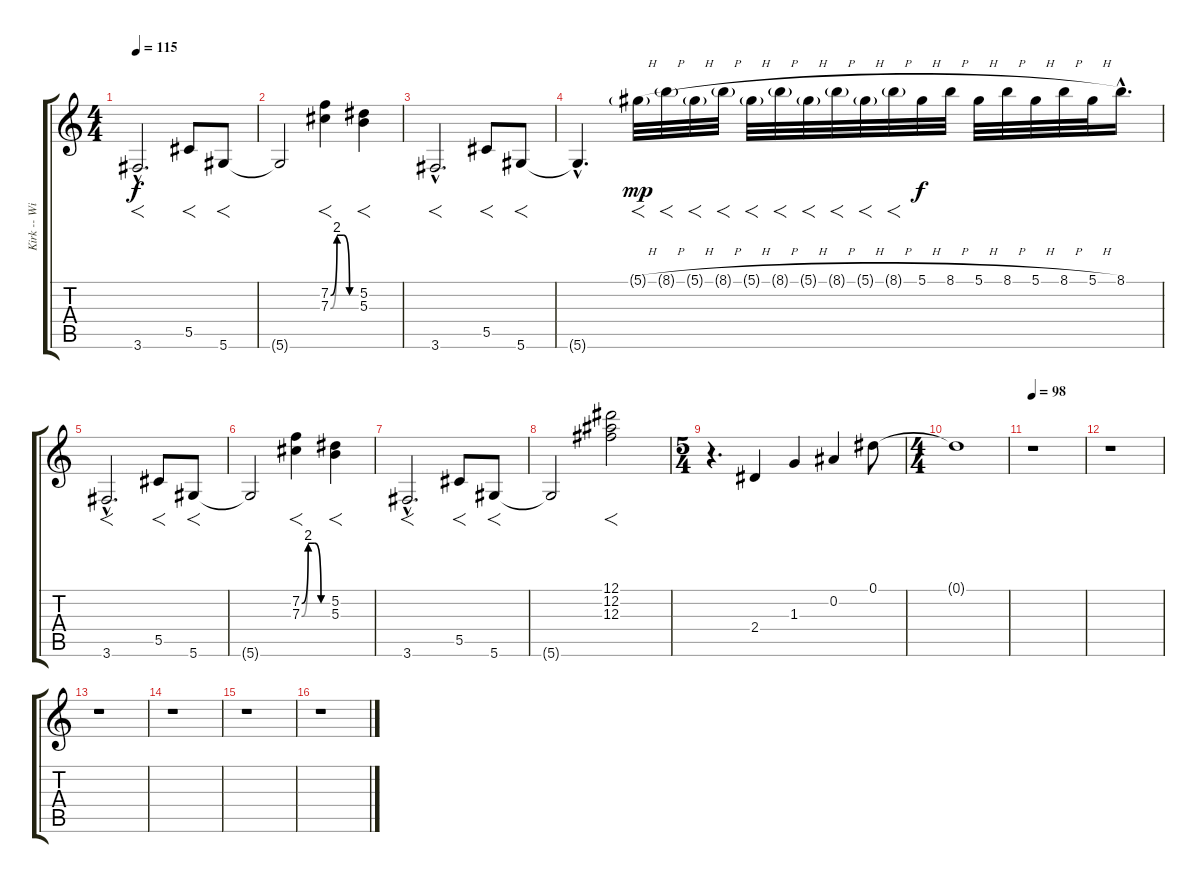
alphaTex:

\track ("Kirk -- With Wah" "Kirk -- Wi") {instrument distortionguitar}
\staff {score tabs}
\tuning (Eb4 Bb3 Gb3 Db3 Ab2 Eb2) {hide}
\ts (4 4)
\tempo 115
\clef g2
\ks c
3.6{hac}.2{f d dy f} 5.5.8{f} 5.6.8{f} |
5.6{t}.2 (7.2{be (custom 0 0 15 8 30 8 45 0 60 0)} 7.3{be (custom 0 0 15 8 30 8 45 0 60 0)}).4{f} (5.2 5.3).4{f} |
3.6{hac}.2{f d} 5.5.8{f} 5.6.8{f} |
5.6{hac t}.4{d} 5.1{h g}.32{f dy mp} 8.1{h g}.32{f} 5.1{h g}.32{f} 8.1{h g}.32{f} 5.1{h g}.32{f} 8.1{h g}.32{f} 5.1{h g}.32{f} 8.1{h g}.32{f} 5.1{h g}.32{f} 8.1{h g}.32{f} 5.1{h}.32{dy f} 8.1{h}.32 5.1{h}.32 8.1{h}.32 5.1{h}.32 8.1{h}.32 5.1{h}.32 8.1{hac}.16{d} |
3.6{hac}.2{f d} 5.5.8{f} 5.6.8{f} |
5.6{t}.2 (7.2{be (custom 0 0 15 8 30 8 45 0 60 0)} 7.3{be (custom 0 0 15 8 30 8 45 0 60 0)}).4{f} (5.2 5.3).4{f} |
3.6{hac}.2{f d} 5.5.8{f} 5.6.8{f} |
5.6{t}.2 (12.1 12.2 12.3).2{f} |
\ts (5 4)
r.4{d} 2.4.4 1.3.4 0.2.4 0.1.8 |
\ts (4 4)
0.1{t}.1 |
\tempo 98
r.1 |
r.1 |
r.1 |
r.1 |
r.1 |
r.1
